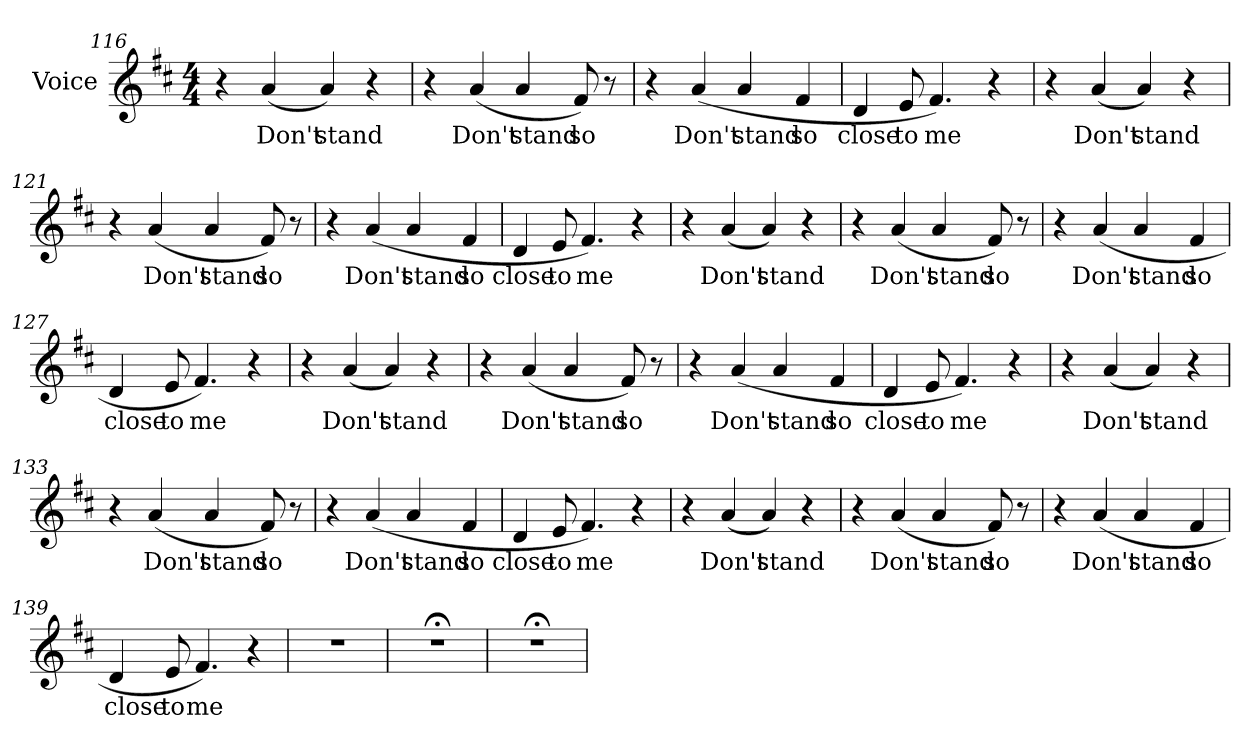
**kern	**text
*part1	*part1
*staff1	*staff1
*I"Voice	*
*I'Voice	*
*clefG2	*
*k[f#c#]	*
*D:	*
*M4/4	*
=116	=116
4r	.
!	!LO:LY:b:color=#000000
(4ai/	Don't
!	!LO:LY:b:color=#000000
4ai/)	stand
4r	.
=117	=117
4r	.
!	!LO:LY:b:color=#000000
(4ai/	Don't
!	!LO:LY:b:color=#000000
4ai/	stand
!	!LO:LY:b:color=#000000
8f#i/)	so
8r	.
!!LO:LB:g=z
=118	=118
4r	.
!	!LO:LY:b:color=#000000
(4ai/	Don't
!	!LO:LY:b:color=#000000
4ai/	stand
!	!LO:LY:b:color=#000000
4f#i/	so
=119	=119
!	!LO:LY:b:color=#000000
4di/	close
!	!LO:LY:b:color=#000000
8ei/	to
!	!LO:LY:b:color=#000000
4.f#i/)	me
4r	.
=120	=120
4r	.
!	!LO:LY:b:color=#000000
(4ai/	Don't
!	!LO:LY:b:color=#000000
4ai/)	stand
4r	.
=121	=121
4r	.
!	!LO:LY:b:color=#000000
(4ai/	Don't
!	!LO:LY:b:color=#000000
4ai/	stand
!	!LO:LY:b:color=#000000
8f#i/)	so
8r	.
=122	=122
4r	.
!	!LO:LY:b:color=#000000
(4ai/	Don't
!	!LO:LY:b:color=#000000
4ai/	stand
!	!LO:LY:b:color=#000000
4f#i/	so
!!LO:LB:g=z
=123	=123
!	!LO:LY:b:color=#000000
4di/	close
!	!LO:LY:b:color=#000000
8ei/	to
!	!LO:LY:b:color=#000000
4.f#i/)	me
4r	.
=124	=124
4r	.
!	!LO:LY:b:color=#000000
(4ai/	Don't
!	!LO:LY:b:color=#000000
4ai/)	stand
4r	.
=125	=125
4r	.
!	!LO:LY:b:color=#000000
(4ai/	Don't
!	!LO:LY:b:color=#000000
4ai/	stand
!	!LO:LY:b:color=#000000
8f#i/)	so
8r	.
=126	=126
4r	.
!	!LO:LY:b:color=#000000
(4ai/	Don't
!	!LO:LY:b:color=#000000
4ai/	stand
!	!LO:LY:b:color=#000000
4f#i/	so
=127	=127
!	!LO:LY:b:color=#000000
4di/	close
!	!LO:LY:b:color=#000000
8ei/	to
!	!LO:LY:b:color=#000000
4.f#i/)	me
4r	.
!!LO:LB:g=z
=128	=128
4r	.
!	!LO:LY:b:color=#000000
(4ai/	Don't
!	!LO:LY:b:color=#000000
4ai/)	stand
4r	.
=129	=129
4r	.
!	!LO:LY:b:color=#000000
(4ai/	Don't
!	!LO:LY:b:color=#000000
4ai/	stand
!	!LO:LY:b:color=#000000
8f#i/)	so
8r	.
=130	=130
4r	.
!	!LO:LY:b:color=#000000
(4ai/	Don't
!	!LO:LY:b:color=#000000
4ai/	stand
!	!LO:LY:b:color=#000000
4f#i/	so
=131	=131
!	!LO:LY:b:color=#000000
4di/	close
!	!LO:LY:b:color=#000000
8ei/	to
!	!LO:LY:b:color=#000000
4.f#i/)	me
4r	.
=132	=132
4r	.
!	!LO:LY:b:color=#000000
(4ai/	Don't
!	!LO:LY:b:color=#000000
4ai/)	stand
4r	.
!!LO:LB:g=z
=133	=133
4r	.
!	!LO:LY:b:color=#000000
(4ai/	Don't
!	!LO:LY:b:color=#000000
4ai/	stand
!	!LO:LY:b:color=#000000
8f#i/)	so
8r	.
=134	=134
4r	.
!	!LO:LY:b:color=#000000
(4ai/	Don't
!	!LO:LY:b:color=#000000
4ai/	stand
!	!LO:LY:b:color=#000000
4f#i/	so
=135	=135
!	!LO:LY:b:color=#000000
4di/	close
!	!LO:LY:b:color=#000000
8ei/	to
!	!LO:LY:b:color=#000000
4.f#i/)	me
4r	.
=136	=136
4r	.
!	!LO:LY:b:color=#000000
(4ai/	Don't
!	!LO:LY:b:color=#000000
4ai/)	stand
4r	.
!!LO:LB:g=z
=137	=137
4r	.
!	!LO:LY:b:color=#000000
(4ai/	Don't
!	!LO:LY:b:color=#000000
4ai/	stand
!	!LO:LY:b:color=#000000
8f#i/)	so
8r	.
=138	=138
4r	.
!	!LO:LY:b:color=#000000
(4ai/	Don't
!	!LO:LY:b:color=#000000
4ai/	stand
!	!LO:LY:b:color=#000000
4f#i/	so
=139	=139
!	!LO:LY:b:color=#000000
4di/	close
!	!LO:LY:b:color=#000000
8ei/	to
!	!LO:LY:b:color=#000000
4.f#i/)	me
4r	.
=140	=140
1r	.
=140X1	=140X1
1r;<	.
=140X2	=140X2
1r;<	.
=	=
*-	*-
